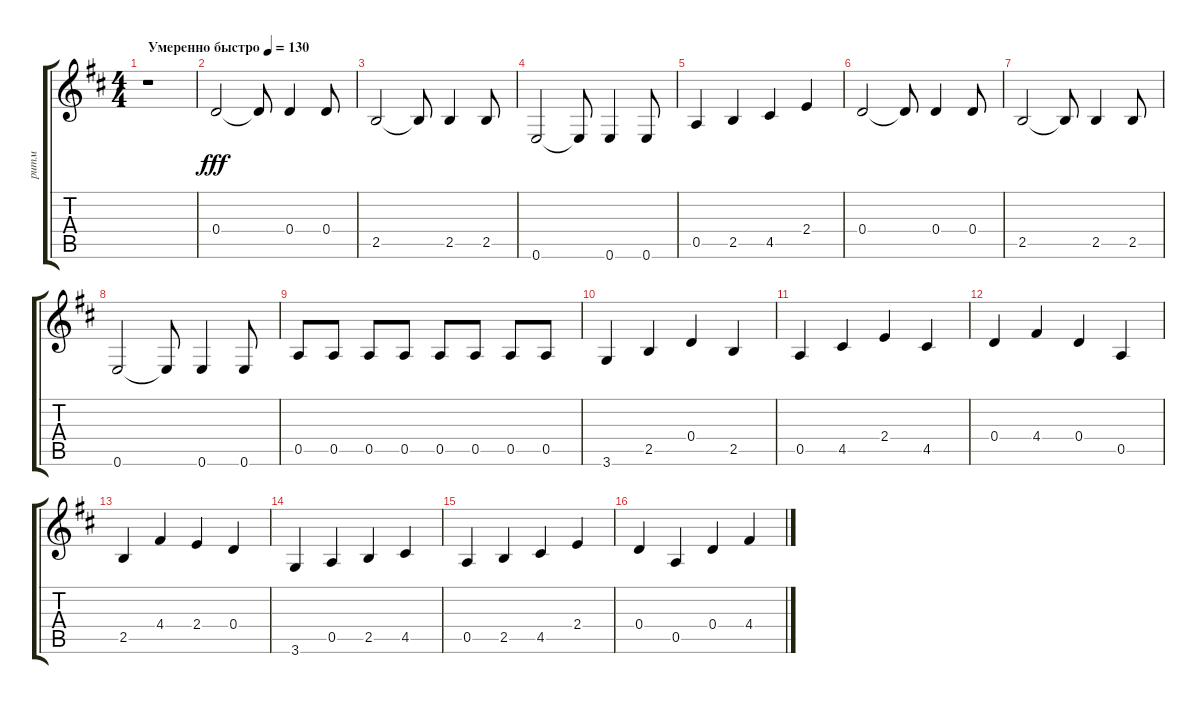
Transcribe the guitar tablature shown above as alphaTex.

\track ("ритм" "ритм") {instrument acousticguitarsteel}
\staff {score tabs}
\tuning (E4 B3 G3 D3 A2 E2) {hide}
\ts (4 4)
\tempo (130 "Умеренно быстро")
\clef g2
\ks d
r.1{dy fff instrument acousticguitarsteel} |
0.4.2 0.4{t}.8 0.4.4 0.4.8 |
2.5.2 2.5{t}.8 2.5.4 2.5.8 |
0.6.2 0.6{t}.8 0.6.4 0.6.8 |
0.5.4 2.5.4 4.5.4 2.4.4 |
0.4.2 0.4{t}.8 0.4.4 0.4.8 |
2.5.2 2.5{t}.8 2.5.4 2.5.8 |
0.6.2 0.6{t}.8 0.6.4 0.6.8 |
0.5.8 0.5.8 0.5.8 0.5.8 0.5.8 0.5.8 0.5.8 0.5.8 |
3.6.4 2.5.4 0.4.4 2.5.4 |
0.5.4 4.5.4 2.4.4 4.5.4 |
0.4.4 4.4.4 0.4.4 0.5.4 |
2.5.4 4.4.4 2.4.4 0.4.4 |
3.6.4 0.5.4 2.5.4 4.5.4 |
0.5.4 2.5.4 4.5.4 2.4.4 |
0.4.4 0.5.4 0.4.4 4.4.4
